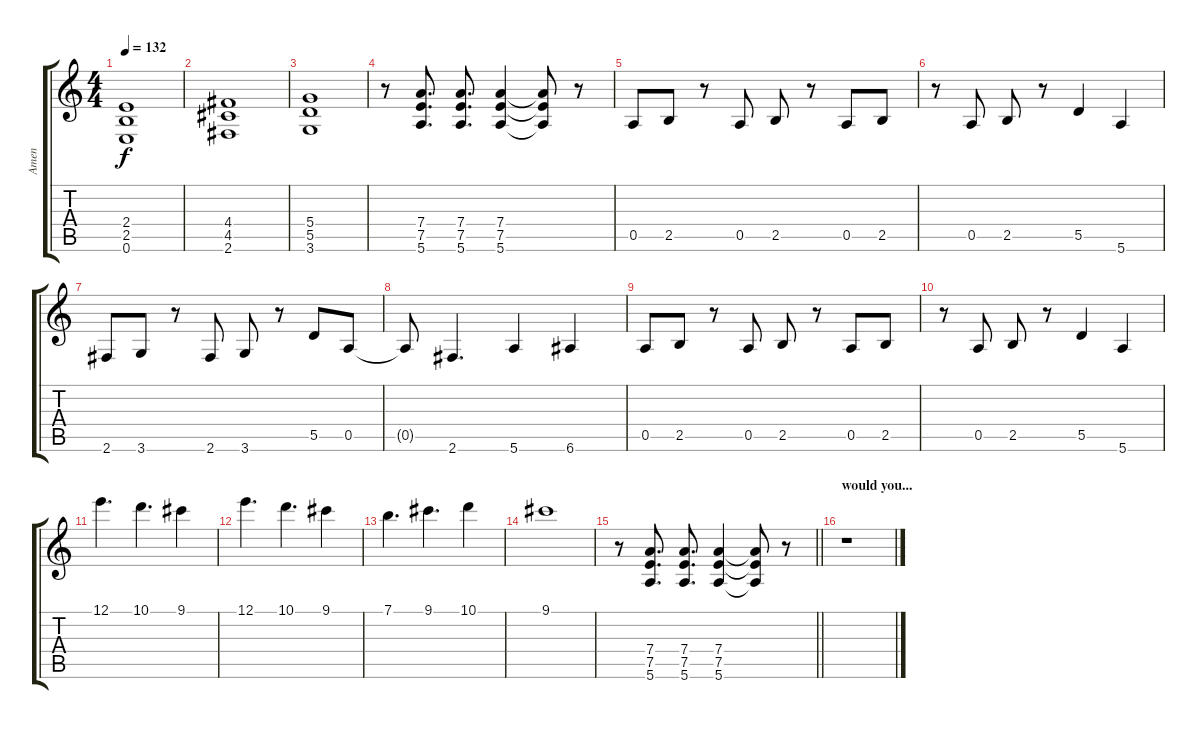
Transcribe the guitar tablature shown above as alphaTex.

\track ("Amen" "Amen") {instrument distortionguitar}
\staff {score tabs}
\tuning (E4 B3 G3 D3 A2 E2) {hide}
\ts (4 4)
\tempo 132
\clef g2
\ks c
(2.4 2.5 0.6).1{dy f} |
(4.4 4.5 2.6).1 |
(5.4 5.5 3.6).1 |
r.8 (7.4 7.5 5.6).8{d} (7.4 7.5 5.6).8{d} (7.4 7.5 5.6).4 (7.4{t} 7.5{t} 5.6{t}).8 r.8 |
0.5.8 2.5.8 r.8 0.5.8 2.5.8 r.8 0.5.8 2.5.8 |
r.8 0.5.8 2.5.8 r.8 5.5.4 5.6.4 |
2.6.8 3.6.8 r.8 2.6.8 3.6.8 r.8 5.5.8 0.5.8 |
0.5{t}.8 2.6.4{d} 5.6.4 6.6.4 |
0.5.8 2.5.8 r.8 0.5.8 2.5.8 r.8 0.5.8 2.5.8 |
r.8 0.5.8 2.5.8 r.8 5.5.4 5.6.4 |
12.1.4{d} 10.1.4{d} 9.1.4 |
12.1.4{d} 10.1.4{d} 9.1.4 |
7.1.4{d} 9.1.4{d} 10.1.4 |
9.1.1 |
\barLineRight lightlight
r.8 (7.4 7.5 5.6).8{d} (7.4 7.5 5.6).8{d} (7.4 7.5 5.6).4 (7.4{t} 7.5{t} 5.6{t}).8 r.8 |
\section ("" "would you...")
r.1
